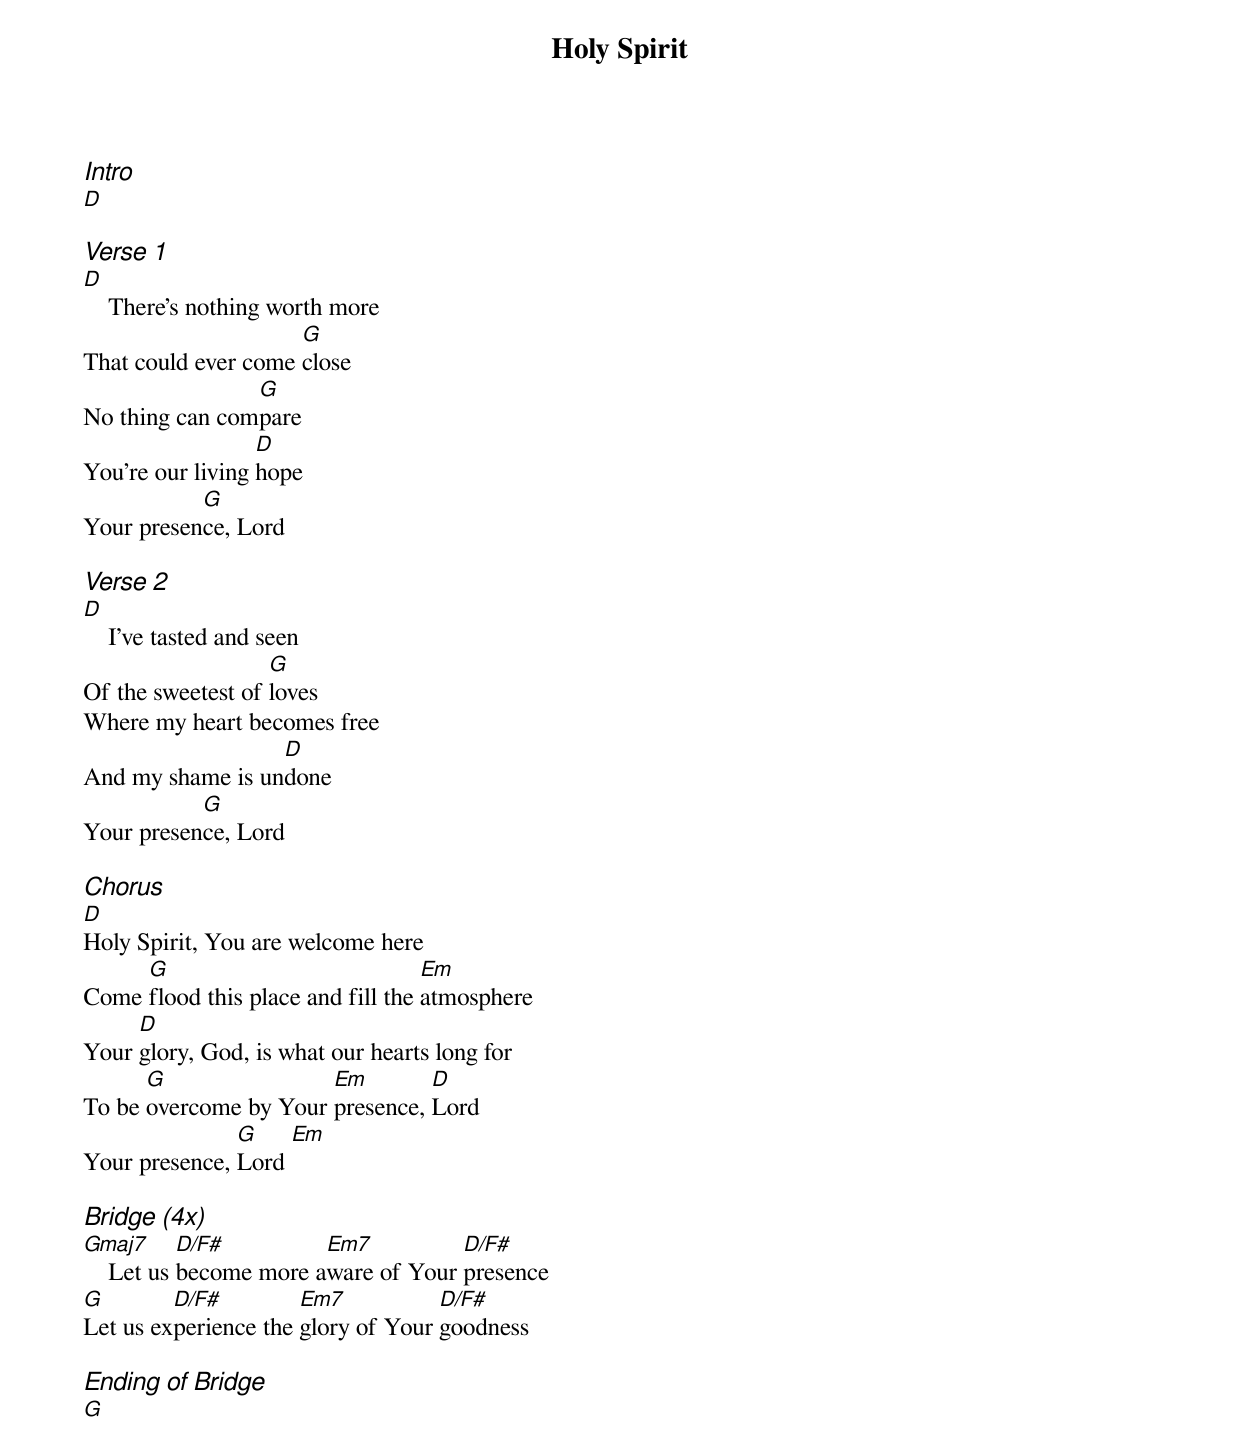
{title: Holy Spirit}
{ng}
{columns: 1}
{ci:Intro}
[D]

{ci:Verse 1}
[D]    There's nothing worth more
That could ever come [G]close
No thing can com[G]pare
You're our living [D]hope
Your presen[G]ce, Lord

{ci:Verse 2}
[D]    I've tasted and seen
Of the sweetest of [G]loves
Where my heart becomes free
And my shame is un[D]done
Your presen[G]ce, Lord

{ci:Chorus}
[D]Holy Spirit, You are welcome here
Come [G]flood this place and fill the [Em]atmosphere
Your [D]glory, God, is what our hearts long for
To be [G]overcome by Your [Em]presence, [D]Lord
Your presence, [G]Lord [Em]

{ci:Bridge (4x)}
[Gmaj7]    Let us [D/F#]become more a[Em7]ware of Your [D/F#]presence
[G]Let us ex[D/F#]perience the [Em7]glory of Your [D/F#]goodness

{ci:Ending of Bridge}
[G]
